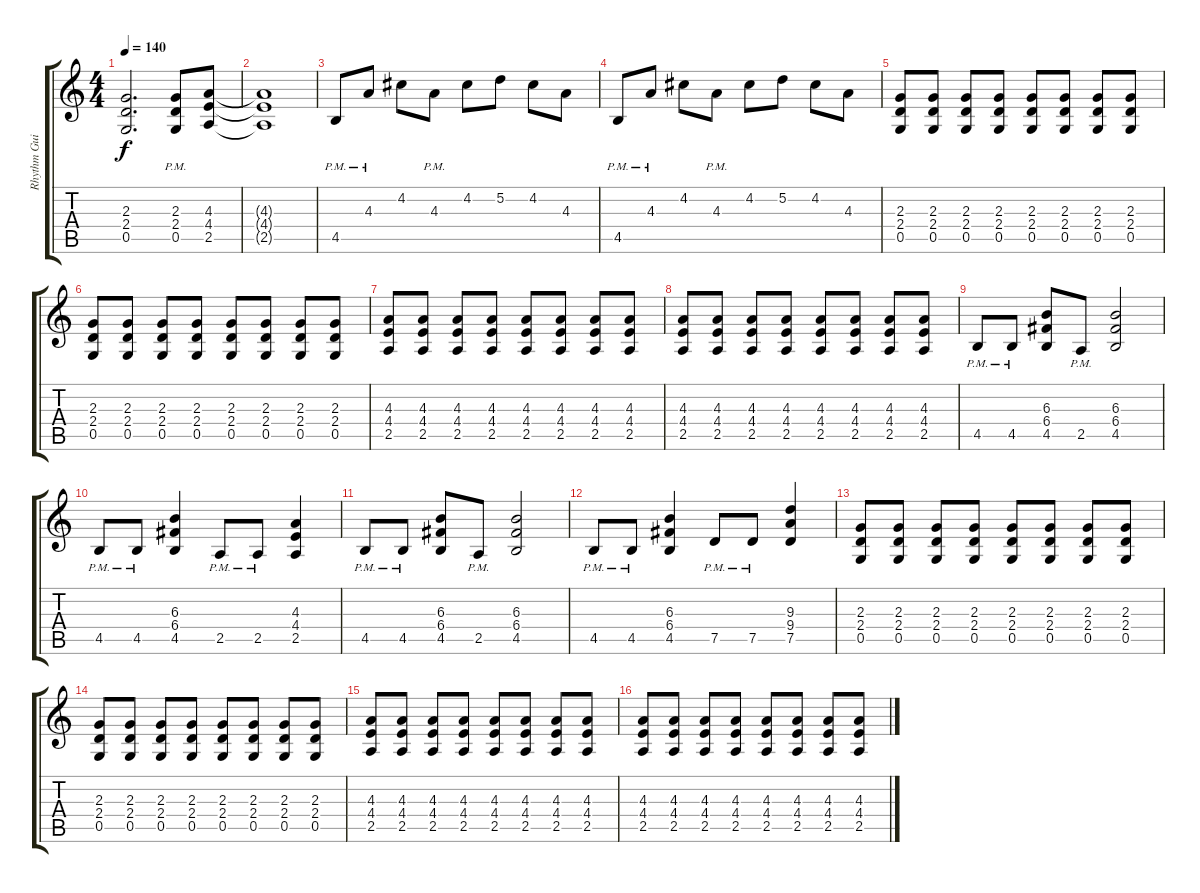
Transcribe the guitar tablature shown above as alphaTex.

\track ("Rhythm Guitar" "Rhythm Gui") {instrument distortionguitar}
\staff {score tabs}
\tuning (D4 A3 F3 C3 G2 C2) {hide}
\ts (4 4)
\tempo 140
\clef g2
\ks c
(2.3 2.4 0.5).2{d dy f} (2.3{pm} 2.4{pm} 0.5{pm}).8 (4.3 4.4 2.5).8 |
(4.3{t} 4.4{t} 2.5{t}).1 |
4.5{pm}.8 4.3{pm}.8 4.2.8 4.3{pm}.8 4.2.8 5.2.8 4.2.8 4.3.8 |
4.5{pm}.8 4.3{pm}.8 4.2.8 4.3{pm}.8 4.2.8 5.2.8 4.2.8 4.3.8 |
(2.3 2.4 0.5).8 (2.3 2.4 0.5).8 (2.3 2.4 0.5).8 (2.3 2.4 0.5).8 (2.3 2.4 0.5).8 (2.3 2.4 0.5).8 (2.3 2.4 0.5).8 (2.3 2.4 0.5).8 |
(2.3 2.4 0.5).8 (2.3 2.4 0.5).8 (2.3 2.4 0.5).8 (2.3 2.4 0.5).8 (2.3 2.4 0.5).8 (2.3 2.4 0.5).8 (2.3 2.4 0.5).8 (2.3 2.4 0.5).8 |
(4.3 4.4 2.5).8 (4.3 4.4 2.5).8 (4.3 4.4 2.5).8 (4.3 4.4 2.5).8 (4.3 4.4 2.5).8 (4.3 4.4 2.5).8 (4.3 4.4 2.5).8 (4.3 4.4 2.5).8 |
(4.3 4.4 2.5).8 (4.3 4.4 2.5).8 (4.3 4.4 2.5).8 (4.3 4.4 2.5).8 (4.3 4.4 2.5).8 (4.3 4.4 2.5).8 (4.3 4.4 2.5).8 (4.3 4.4 2.5).8 |
4.5{pm}.8 4.5{pm}.8 (6.3 6.4 4.5).8 2.5{pm}.8 (6.3 6.4 4.5).2 |
4.5{pm}.8 4.5{pm}.8 (6.3 6.4 4.5).4 2.5{pm}.8 2.5{pm}.8 (4.3 4.4 2.5).4 |
4.5{pm}.8 4.5{pm}.8 (6.3 6.4 4.5).8 2.5{pm}.8 (6.3 6.4 4.5).2 |
4.5{pm}.8 4.5{pm}.8 (6.3 6.4 4.5).4 7.5{pm}.8 7.5{pm}.8 (9.3 9.4 7.5).4 |
(2.3 2.4 0.5).8 (2.3 2.4 0.5).8 (2.3 2.4 0.5).8 (2.3 2.4 0.5).8 (2.3 2.4 0.5).8 (2.3 2.4 0.5).8 (2.3 2.4 0.5).8 (2.3 2.4 0.5).8 |
(2.3 2.4 0.5).8 (2.3 2.4 0.5).8 (2.3 2.4 0.5).8 (2.3 2.4 0.5).8 (2.3 2.4 0.5).8 (2.3 2.4 0.5).8 (2.3 2.4 0.5).8 (2.3 2.4 0.5).8 |
(4.3 4.4 2.5).8 (4.3 4.4 2.5).8 (4.3 4.4 2.5).8 (4.3 4.4 2.5).8 (4.3 4.4 2.5).8 (4.3 4.4 2.5).8 (4.3 4.4 2.5).8 (4.3 4.4 2.5).8 |
(4.3 4.4 2.5).8 (4.3 4.4 2.5).8 (4.3 4.4 2.5).8 (4.3 4.4 2.5).8 (4.3 4.4 2.5).8 (4.3 4.4 2.5).8 (4.3 4.4 2.5).8 (4.3 4.4 2.5).8
